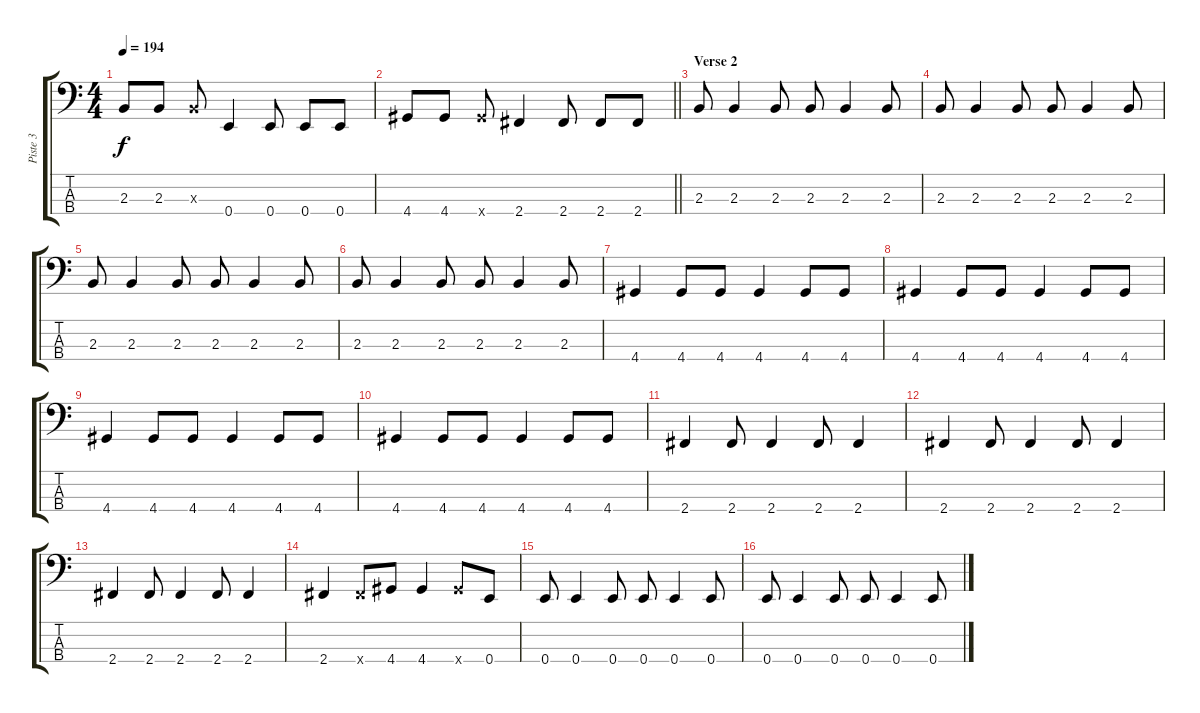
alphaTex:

\track ("Piste 3" "Piste 3") {instrument electricbasspick}
\staff {score tabs}
\tuning (G2 D2 A1 E1) {hide}
\ts (4 4)
\tempo 194
\clef f4
\ks c
2.3.8{dy f} 2.3.8 2.3{x}.8 0.4.4 0.4.8 0.4.8 0.4.8 |
\barLineRight lightlight
4.4.8 4.4.8 4.4{x}.8 2.4.4 2.4.8 2.4.8 2.4.8 |
\section ("" "Verse 2")
2.3.8 2.3.4 2.3.8 2.3.8 2.3.4 2.3.8 |
2.3.8 2.3.4 2.3.8 2.3.8 2.3.4 2.3.8 |
2.3.8 2.3.4 2.3.8 2.3.8 2.3.4 2.3.8 |
2.3.8 2.3.4 2.3.8 2.3.8 2.3.4 2.3.8 |
4.4.4 4.4.8 4.4.8 4.4.4 4.4.8 4.4.8 |
4.4.4 4.4.8 4.4.8 4.4.4 4.4.8 4.4.8 |
4.4.4 4.4.8 4.4.8 4.4.4 4.4.8 4.4.8 |
4.4.4 4.4.8 4.4.8 4.4.4 4.4.8 4.4.8 |
2.4.4 2.4.8 2.4.4 2.4.8 2.4.4 |
2.4.4 2.4.8 2.4.4 2.4.8 2.4.4 |
2.4.4 2.4.8 2.4.4 2.4.8 2.4.4 |
2.4.4 2.4{x}.8 4.4.8 4.4.4 4.4{x}.8 0.4.8 |
0.4.8 0.4.4 0.4.8 0.4.8 0.4.4 0.4.8 |
0.4.8 0.4.4 0.4.8 0.4.8 0.4.4 0.4.8
